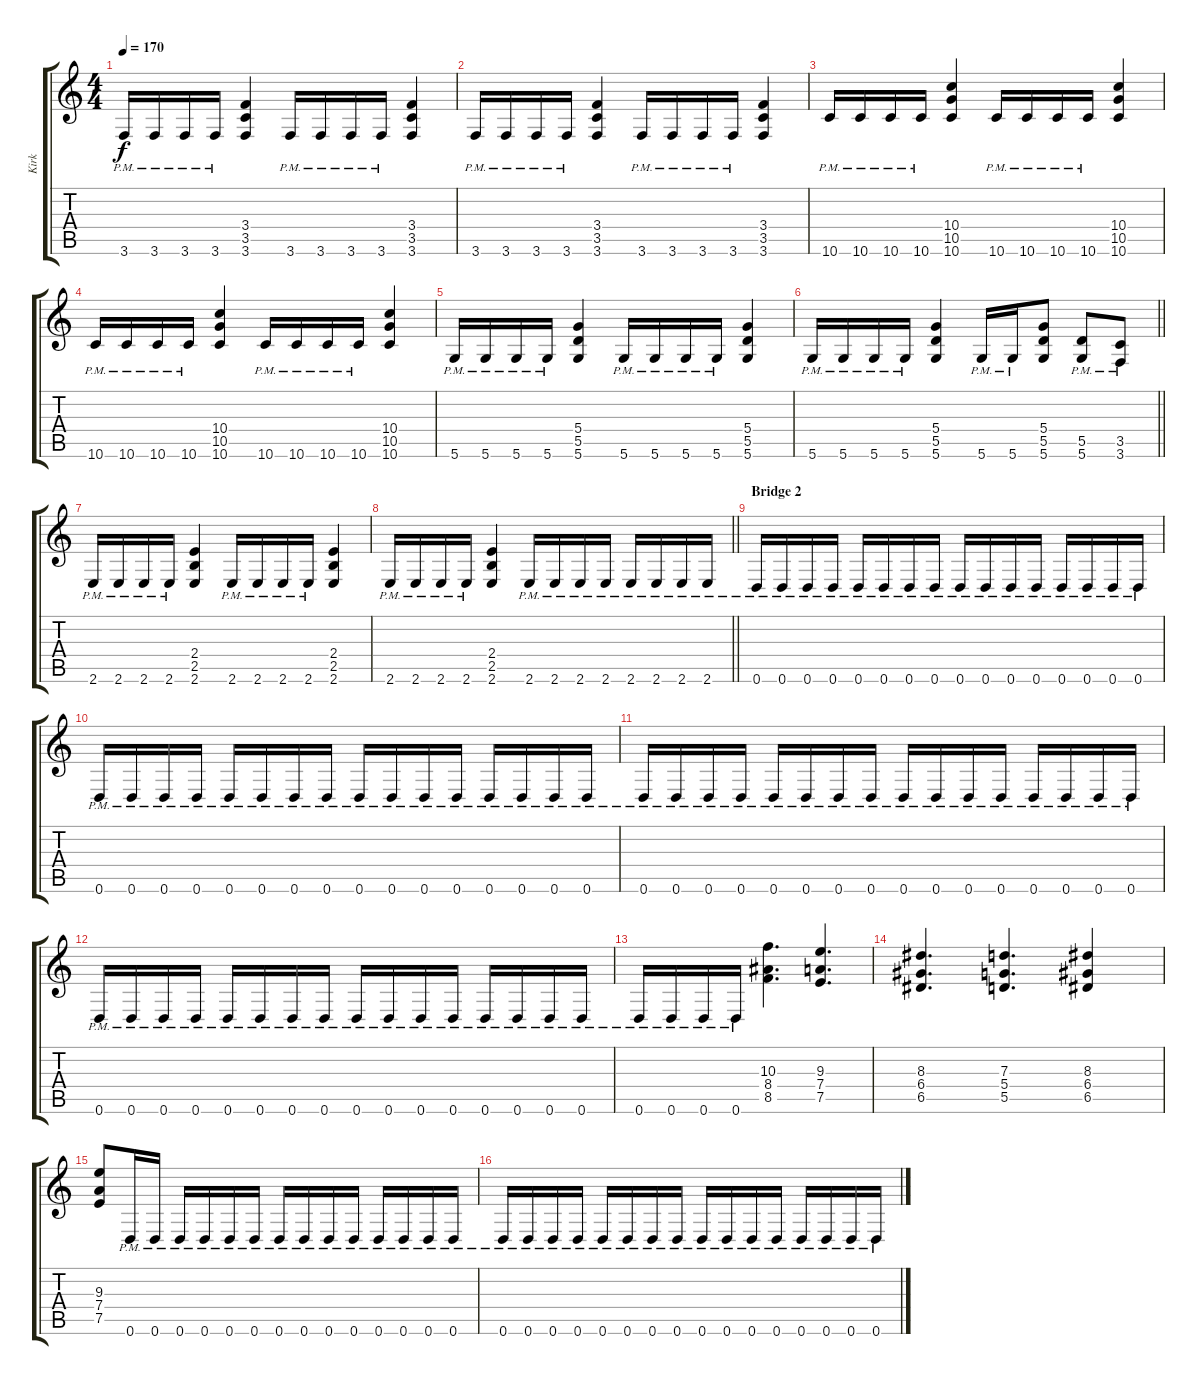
\track ("Kirk" "Kirk") {instrument distortionguitar}
\staff {score tabs}
\tuning (E4 B3 G3 D3 A2 D2) {hide}
\ts (4 4)
\tempo 170
\clef g2
\ks c
3.6{pm}.16{dy f} 3.6{pm}.16 3.6{pm}.16 3.6{pm}.16 (3.4 3.5 3.6).4 3.6{pm}.16 3.6{pm}.16 3.6{pm}.16 3.6{pm}.16 (3.4 3.5 3.6).4 |
3.6{pm}.16 3.6{pm}.16 3.6{pm}.16 3.6{pm}.16 (3.4 3.5 3.6).4 3.6{pm}.16 3.6{pm}.16 3.6{pm}.16 3.6{pm}.16 (3.4 3.5 3.6).4 |
10.6{pm}.16 10.6{pm}.16 10.6{pm}.16 10.6{pm}.16 (10.4 10.5 10.6).4 10.6{pm}.16 10.6{pm}.16 10.6{pm}.16 10.6{pm}.16 (10.4 10.5 10.6).4 |
10.6{pm}.16 10.6{pm}.16 10.6{pm}.16 10.6{pm}.16 (10.4 10.5 10.6).4 10.6{pm}.16 10.6{pm}.16 10.6{pm}.16 10.6{pm}.16 (10.4 10.5 10.6).4 |
5.6{pm}.16 5.6{pm}.16 5.6{pm}.16 5.6{pm}.16 (5.4 5.5 5.6).4 5.6{pm}.16 5.6{pm}.16 5.6{pm}.16 5.6{pm}.16 (5.4 5.5 5.6).4 |
\barLineRight lightlight
5.6{pm}.16 5.6{pm}.16 5.6{pm}.16 5.6{pm}.16 (5.4 5.5 5.6).4 5.6{pm}.16 5.6{pm}.16 (5.4 5.5 5.6).8 (5.5{pm} 5.6{pm}).8 (3.5{pm} 3.6{pm}).8 |
2.6{pm}.16 2.6{pm}.16 2.6{pm}.16 2.6{pm}.16 (2.4 2.5 2.6).4 2.6{pm}.16 2.6{pm}.16 2.6{pm}.16 2.6{pm}.16 (2.4 2.5 2.6).4 |
\barLineRight lightlight
2.6{pm}.16 2.6{pm}.16 2.6{pm}.16 2.6{pm}.16 (2.4 2.5 2.6).4 2.6{pm}.16 2.6{pm}.16 2.6{pm}.16 2.6{pm}.16 2.6{pm}.16 2.6{pm}.16 2.6{pm}.16 2.6{pm}.16 |
\section ("" "Bridge 2")
0.6{pm}.16{volume 6} 0.6{pm}.16 0.6{pm}.16 0.6{pm}.16 0.6{pm}.16 0.6{pm}.16 0.6{pm}.16 0.6{pm}.16 0.6{pm}.16 0.6{pm}.16 0.6{pm}.16 0.6{pm}.16 0.6{pm}.16 0.6{pm}.16 0.6{pm}.16 0.6{pm}.16 |
0.6{pm}.16 0.6{pm}.16 0.6{pm}.16 0.6{pm}.16 0.6{pm}.16 0.6{pm}.16 0.6{pm}.16 0.6{pm}.16 0.6{pm}.16 0.6{pm}.16 0.6{pm}.16 0.6{pm}.16 0.6{pm}.16 0.6{pm}.16 0.6{pm}.16 0.6{pm}.16 |
0.6{pm}.16 0.6{pm}.16 0.6{pm}.16 0.6{pm}.16 0.6{pm}.16 0.6{pm}.16 0.6{pm}.16 0.6{pm}.16 0.6{pm}.16 0.6{pm}.16 0.6{pm}.16 0.6{pm}.16 0.6{pm}.16 0.6{pm}.16 0.6{pm}.16 0.6{pm}.16 |
0.6{pm}.16 0.6{pm}.16 0.6{pm}.16 0.6{pm}.16 0.6{pm}.16 0.6{pm}.16 0.6{pm}.16 0.6{pm}.16 0.6{pm}.16 0.6{pm}.16 0.6{pm}.16 0.6{pm}.16 0.6{pm}.16 0.6{pm}.16 0.6{pm}.16 0.6{pm}.16 |
0.6{pm}.16 0.6{pm}.16 0.6{pm}.16 0.6{pm}.16 (10.3 8.4 8.5).4{d} (9.3 7.4 7.5).4{d} |
(8.3 6.4 6.5).4{d} (7.3 5.4 5.5).4{d} (8.3 6.4 6.5).4 |
(9.3 7.4 7.5).8 0.6{pm}.16 0.6{pm}.16 0.6{pm}.16 0.6{pm}.16 0.6{pm}.16 0.6{pm}.16 0.6{pm}.16 0.6{pm}.16 0.6{pm}.16 0.6{pm}.16 0.6{pm}.16 0.6{pm}.16 0.6{pm}.16 0.6{pm}.16 |
0.6{pm}.16 0.6{pm}.16 0.6{pm}.16 0.6{pm}.16 0.6{pm}.16 0.6{pm}.16 0.6{pm}.16 0.6{pm}.16 0.6{pm}.16 0.6{pm}.16 0.6{pm}.16 0.6{pm}.16 0.6{pm}.16 0.6{pm}.16 0.6{pm}.16 0.6{pm}.16
